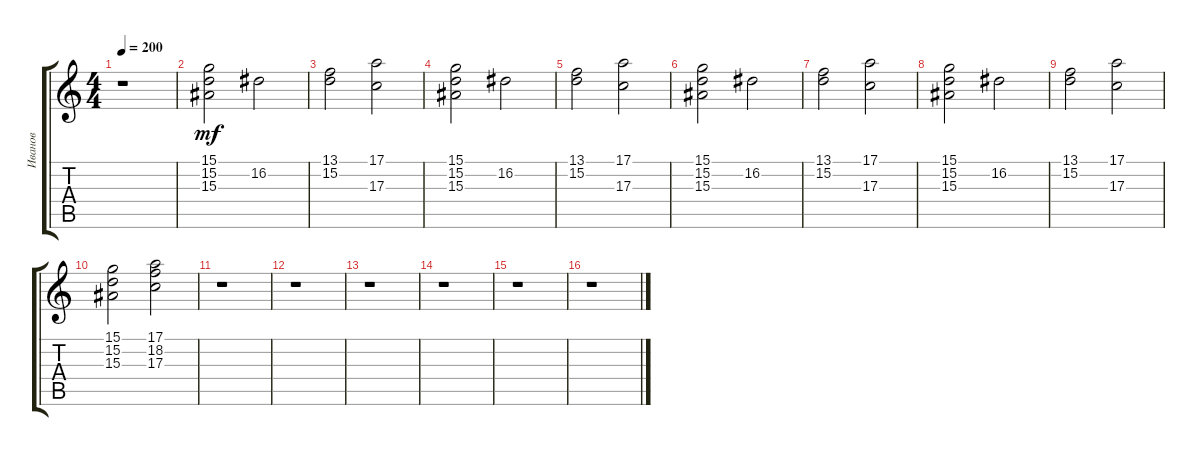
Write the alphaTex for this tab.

\track ("Иванов" "Иванов") {instrument tremolostrings}
\staff {score tabs}
\tuning (E4 B3 G3 D3 A2 E2) {hide}
\ts (4 4)
\tempo 200
\clef g2
\ks c
r.1{dy f} |
(15.1 15.2 15.3).2{dy mf instrument celesta} 16.2.2 |
(13.1 15.2).2 (17.1 17.3).2 |
(15.1 15.2 15.3).2 16.2.2 |
(13.1 15.2).2 (17.1 17.3).2 |
(15.1 15.2 15.3).2 16.2.2 |
(13.1 15.2).2 (17.1 17.3).2 |
(15.1 15.2 15.3).2 16.2.2 |
(13.1 15.2).2 (17.1 17.3).2 |
(15.1 15.2 15.3).2 (17.1 18.2 17.3).2 |
r.1 |
r.1 |
r.1 |
r.1 |
r.1 |
r.1
